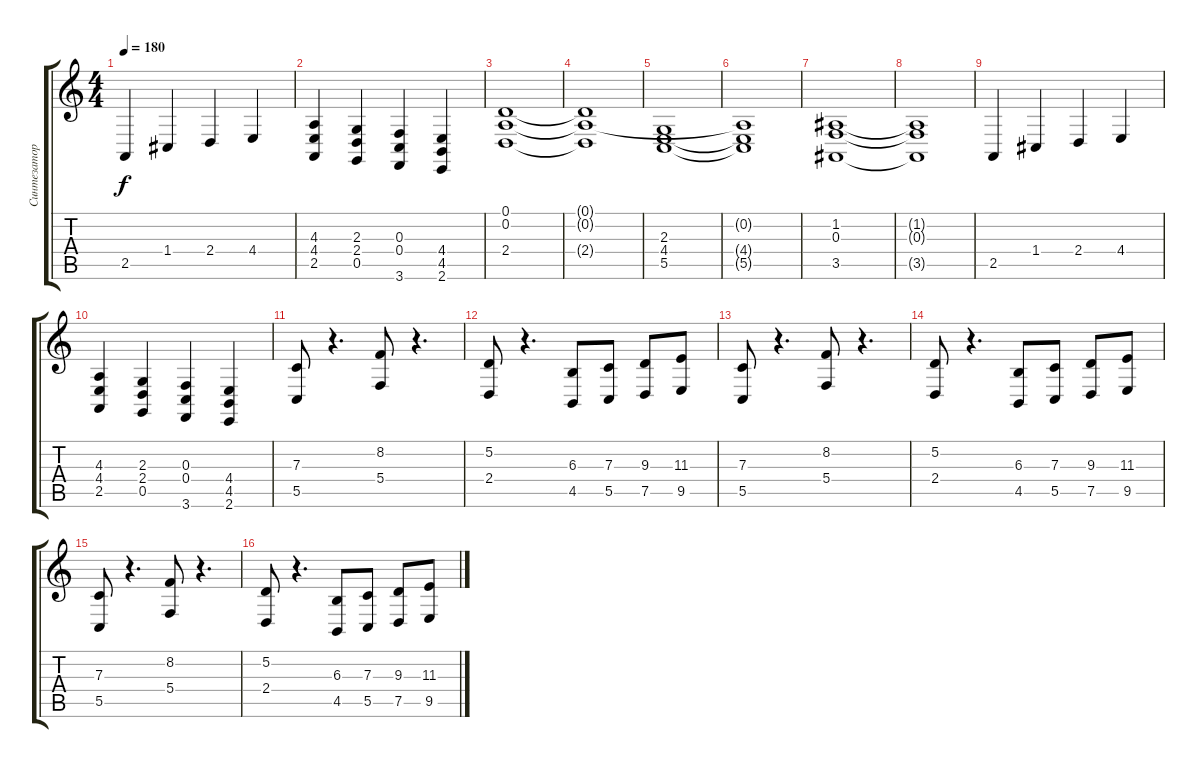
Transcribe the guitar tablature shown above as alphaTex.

\track ("Синтезатор" "Синтезатор") {instrument choiraahs}
\staff {score tabs}
\tuning (D4 A3 F3 C3 G2 D2) {hide}
\ts (4 4)
\tempo 180
\clef g2
\ks c
2.5.4{dy f} 1.4.4 2.4.4 4.4.4 |
(4.3 4.4 2.5).4 (2.3 2.4 0.5).4 (0.3 0.4 3.6).4 (4.4 4.5 2.6).4 |
(0.1 0.2 2.4).1 |
(0.1{t} 0.2{t} 2.4{t}).1 |
(2.3 4.4 5.5).1 |
(0.2{t} 4.4{t} 5.5{t}).1 |
(1.2 0.3 3.5).1 |
(1.2{t} 0.3{t} 3.5{t}).1 |
2.5.4 1.4.4 2.4.4 4.4.4 |
(4.3 4.4 2.5).4 (2.3 2.4 0.5).4 (0.3 0.4 3.6).4 (4.4 4.5 2.6).4 |
(7.3 5.5).8{volume 16} r.4{d} (8.2 5.4).8 r.4{d} |
(5.2 2.4).8 r.4{d} (6.3 4.5).8 (7.3 5.5).8 (9.3 7.5).8 (11.3 9.5).8 |
(7.3 5.5).8 r.4{d} (8.2 5.4).8 r.4{d} |
(5.2 2.4).8 r.4{d} (6.3 4.5).8 (7.3 5.5).8 (9.3 7.5).8 (11.3 9.5).8 |
(7.3 5.5).8 r.4{d} (8.2 5.4).8 r.4{d} |
(5.2 2.4).8 r.4{d} (6.3 4.5).8 (7.3 5.5).8 (9.3 7.5).8 (11.3 9.5).8
